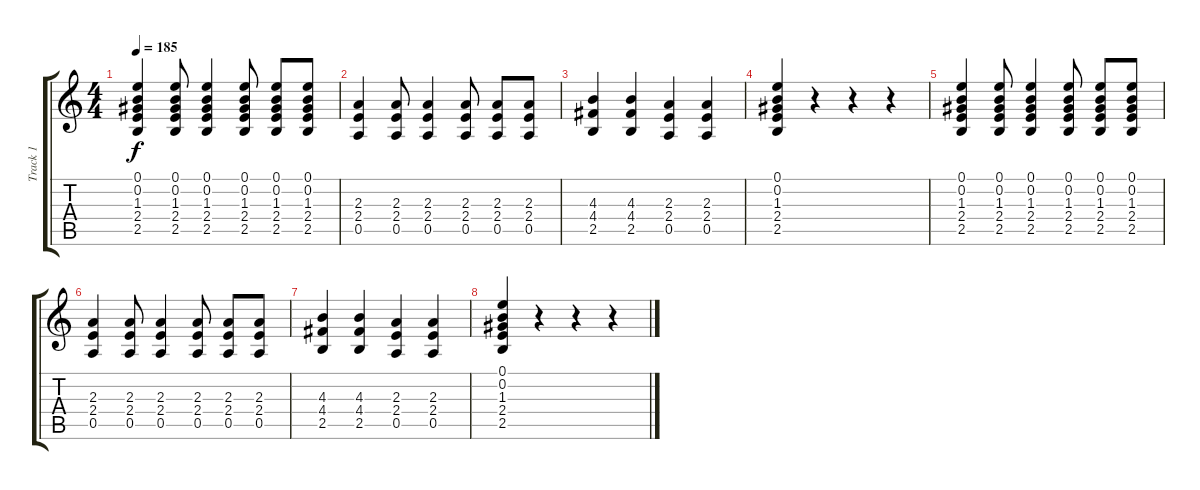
\track ("Track 1" "Track 1") {instrument acousticguitarsteel}
\staff {score tabs}
\tuning (E4 B3 G3 D3 A2 E2) {hide}
\ts (4 4)
\tempo 185
\clef g2
\ks c
(0.1 0.2 1.3 2.4 2.5).4{dy f} (0.1 0.2 1.3 2.4 2.5).8 (0.1 0.2 1.3 2.4 2.5).4 (0.1 0.2 1.3 2.4 2.5).8 (0.1 0.2 1.3 2.4 2.5).8 (0.1 0.2 1.3 2.4 2.5).8 |
(2.3 2.4 0.5).4 (2.3 2.4 0.5).8 (2.3 2.4 0.5).4 (2.3 2.4 0.5).8 (2.3 2.4 0.5).8 (2.3 2.4 0.5).8 |
(4.3 4.4 2.5).4 (4.3 4.4 2.5).4 (2.3 2.4 0.5).4 (2.3 2.4 0.5).4 |
(0.1 0.2 1.3 2.4 2.5).4 r.4 r.4 r.4 |
(0.1 0.2 1.3 2.4 2.5).4 (0.1 0.2 1.3 2.4 2.5).8 (0.1 0.2 1.3 2.4 2.5).4 (0.1 0.2 1.3 2.4 2.5).8 (0.1 0.2 1.3 2.4 2.5).8 (0.1 0.2 1.3 2.4 2.5).8 |
(2.3 2.4 0.5).4 (2.3 2.4 0.5).8 (2.3 2.4 0.5).4 (2.3 2.4 0.5).8 (2.3 2.4 0.5).8 (2.3 2.4 0.5).8 |
(4.3 4.4 2.5).4 (4.3 4.4 2.5).4 (2.3 2.4 0.5).4 (2.3 2.4 0.5).4 |
(0.1 0.2 1.3 2.4 2.5).4 r.4 r.4 r.4
